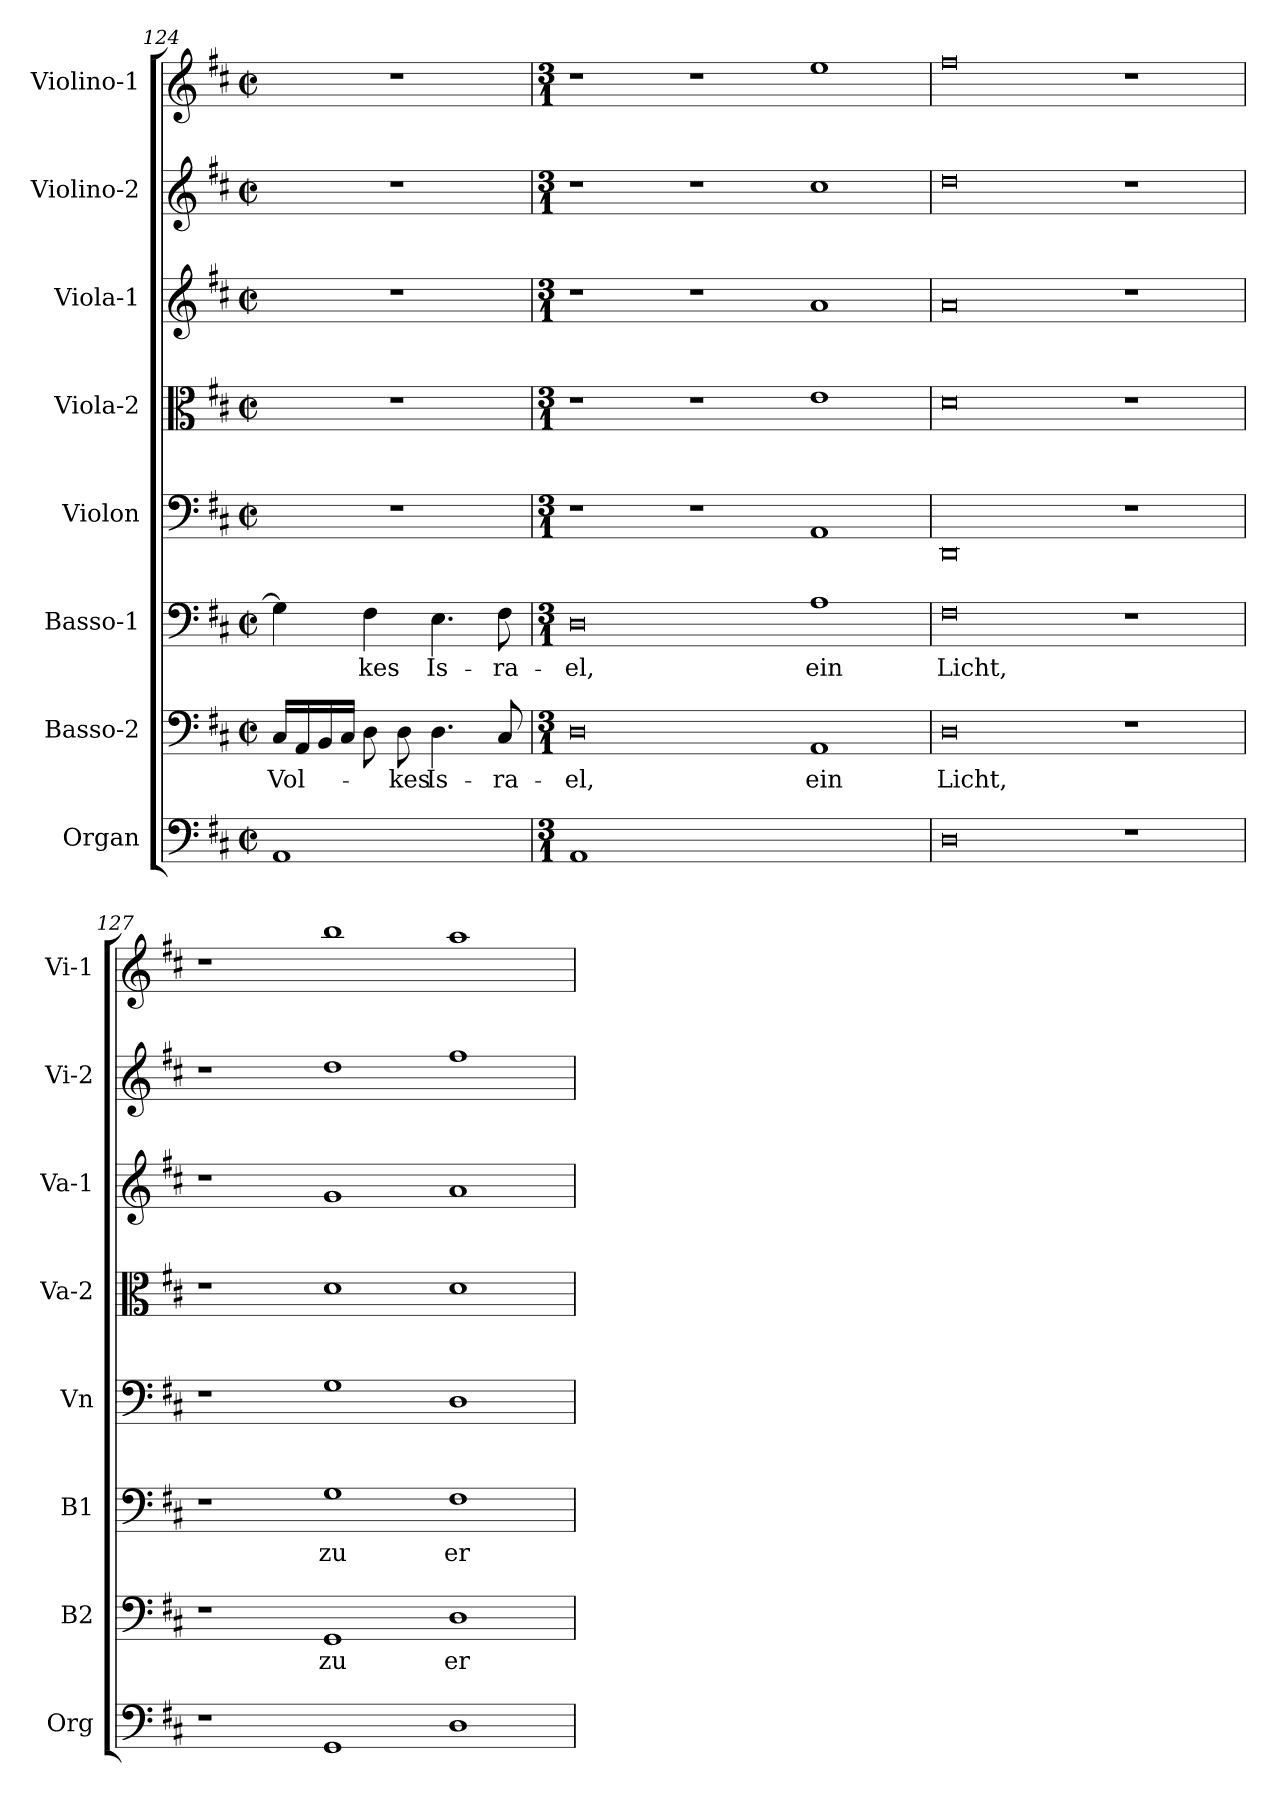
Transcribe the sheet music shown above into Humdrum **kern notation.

**kern	**kern	**text	**kern	**text	**kern	**kern	**kern	**kern	**kern
*part8	*part7	*part7	*part6	*part6	*part5	*part4	*part3	*part2	*part1
*staff8	*staff7	*staff7	*staff6	*staff6	*staff5	*staff4	*staff3	*staff2	*staff1
*I"Organ	*I"Basso-2	*	*I"Basso-1	*	*I"Violon	*I"Viola-2	*I"Viola-1	*I"Violino-2	*I"Violino-1
*I'Org	*I'B2	*	*I'B1	*	*I'Vn	*I'Va-2	*I'Va-1	*I'Vi-2	*I'Vi-1
*clefF4	*clefF4	*	*clefF4	*	*clefF4	*clefC3	*clefG2	*clefG2	*clefG2
*k[f#c#]	*k[f#c#]	*	*k[f#c#]	*	*k[f#c#]	*k[f#c#]	*k[f#c#]	*k[f#c#]	*k[f#c#]
*D:	*D:	*	*D:	*	*D:	*D:	*D:	*D:	*D:
*M2/2	*M2/2	*	*M2/2	*	*M2/2	*M2/2	*M2/2	*M2/2	*M2/2
*met(c|)	*met(c|)	*	*met(c|)	*	*met(c|)	*met(c|)	*met(c|)	*met(c|)	*met(c|)
=124	=124	=124	=124	=124	=124	=124	=124	=124	=124
!	!	!LO:LY:b	!	!	!	!	!	!	!
1AA	16C#/LL	Vol-	4G\]	.	1r	1r	1r	1r	1r
.	16AA/	.	.	.	.	.	.	.	.
.	16BB/	.	.	.	.	.	.	.	.
.	16C#/JJ	.	.	.	.	.	.	.	.
!	!	!	!	!LO:LY:b	!	!	!	!	!
.	8D\	.	4F#\	-kes	.	.	.	.	.
!	!	!LO:LY:b	!	!	!	!	!	!	!
.	8D\	-kes	.	.	.	.	.	.	.
!	!	!LO:LY:b	!	!LO:LY:b	!	!	!	!	!
.	4.D\	Is-	4.E\	Is-	.	.	.	.	.
!	!	!LO:LY:b	!	!LO:LY:b	!	!	!	!	!
.	8C#/	-ra-	8F#\	-ra-	.	.	.	.	.
!!LO:PB:g=z
=125	=125	=125	=125	=125	=125	=125	=125	=125	=125
*M3/1	*M3/1	*	*M3/1	*	*M3/1	*M3/1	*M3/1	*M3/1	*M3/1
!	!	!LO:LY:b	!	!LO:LY:b	!	!	!	!	!
1AA	0D	-el,	0D	-el,	1r	1r	1r	1r	1r
0ryy	.	.	.	.	1r	1r	1r	1r	1r
!	!	!LO:LY:b	!	!LO:LY:b	!	!	!	!	!
.	1AA	ein	1A	ein	1AA	1e	1a	1cc#	1ee
=126	=126	=126	=126	=126	=126	=126	=126	=126	=126
!	!	!LO:LY:b	!	!LO:LY:b	!	!	!	!	!
0D	0D	Licht,	0F#	Licht,	0DD	0d	0a	0dd	0ff#
1r	1r	.	1r	.	1r	1r	1r	1r	1r
=127	=127	=127	=127	=127	=127	=127	=127	=127	=127
1r	1r	.	1r	.	1r	1r	1r	1r	1r
!	!	!LO:LY:b	!	!LO:LY:b	!	!	!	!	!
1GG	1GG	zu	1G	zu	1G	1d	1g	1dd	1bb
!	!	!LO:LY:b	!	!LO:LY:b	!	!	!	!	!
1D	1D	er-	1F#	er-	1D	1d	1a	1ff#	1aa
=	=	=	=	=	=	=	=	=	=
*-	*-	*-	*-	*-	*-	*-	*-	*-	*-
